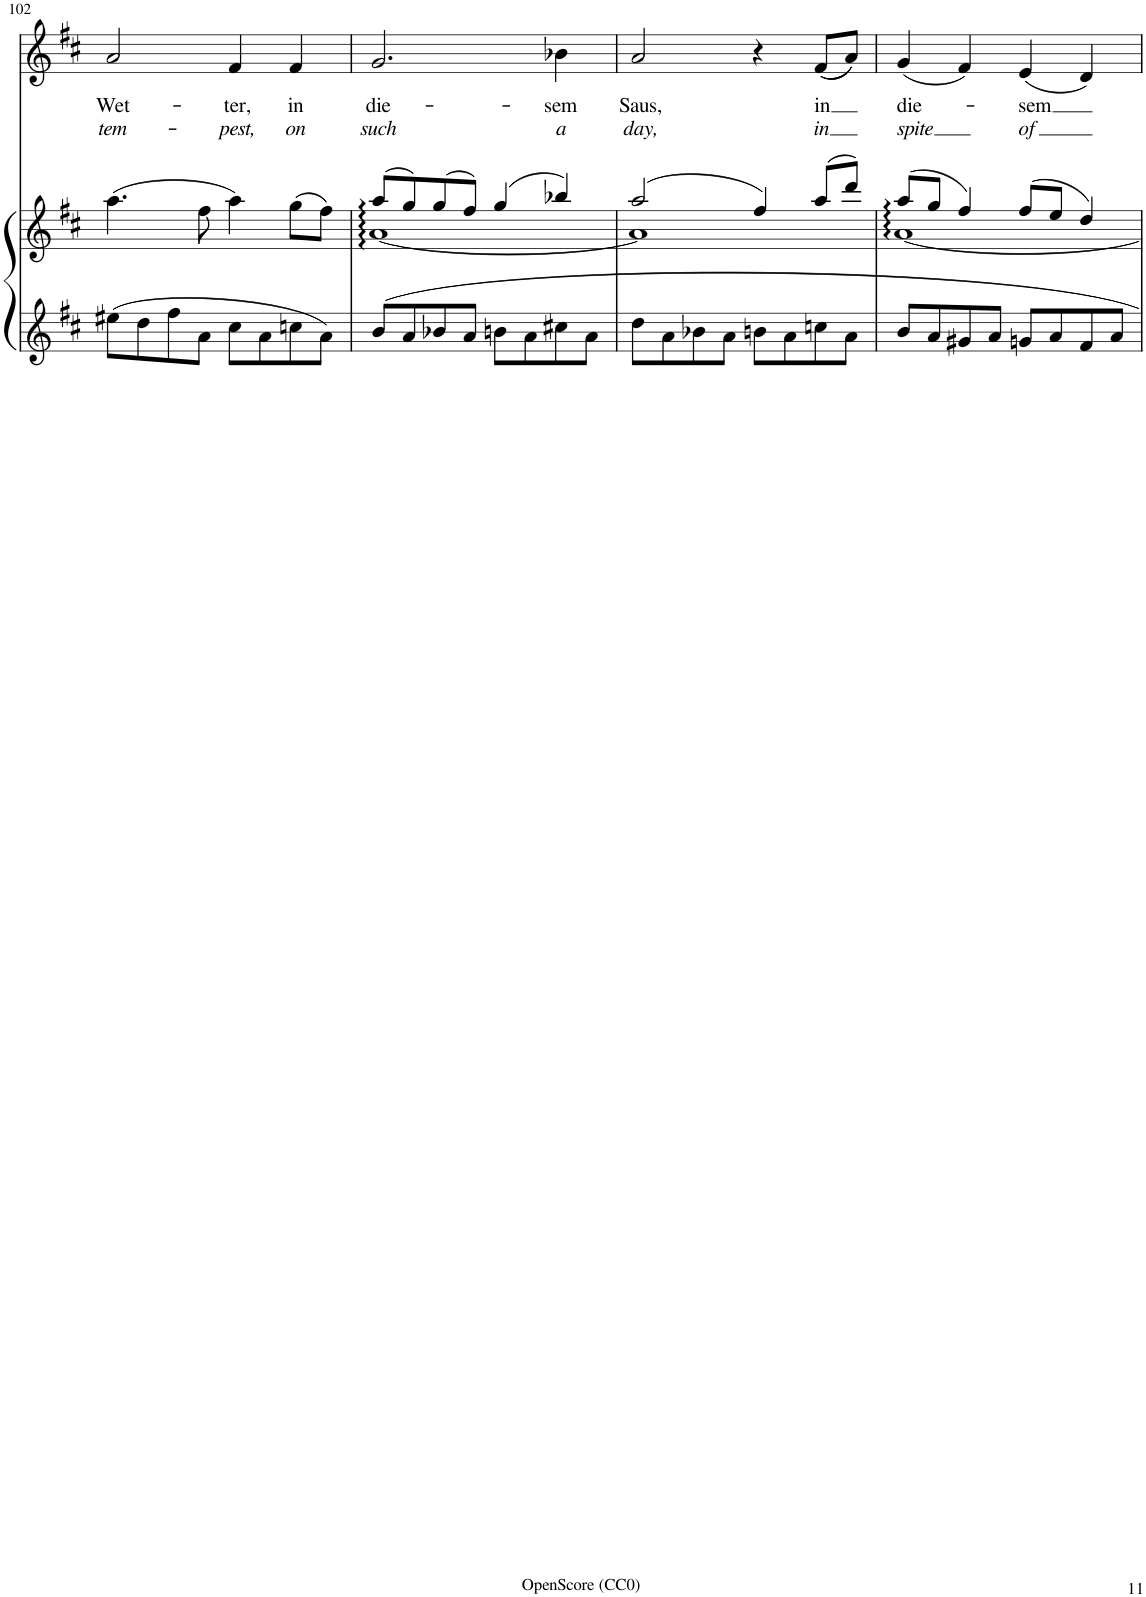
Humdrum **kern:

**kern	**kern	**kern	**text	**text
*part2	*part2	*part1	*part1	*part1
*staff3	*staff2	*staff1	*staff1	*staff1
*I"Piano	*	*I"Gesang Voice	*	*
*I'Pno	*	*	*	*
!!LO:PB:g=z
*clefG2	*clefG2	*clefG2	*	*
*k[f#c#]	*k[f#c#]	*k[f#c#]	*	*
*M4/4	*M4/4	*M4/4	*	*
=102	=102	=102	=102	=102
!	!	!	!LO:LY:b	!LO:LY:b
8ee#X\L	(4.aa\	2a/	Wet-	tem-
8dd\	.	.	.	.
8ff#\	.	.	.	.
8a\J	8ff#\	.	.	.
!	!	!	!LO:LY:b	!LO:LY:b
8cc#\L	4aa\)	4f#/	-ter,	-pest,
8a\	.	.	.	.
!	!	!	!LO:LY:b	!LO:LY:b
8ccn\	(8gg\L	4f#/	in	on
8a\J	8ff#\J)	.	.	.
=103	=103	=103	=103	=103
*	*^	*	*	*
!	!	!	!	!LO:LY:b	!LO:LY:b
8b/L	(8aa/L	[1a	2.g/	die-	such
8a/	8gg/)	.	.	.	.
8b-X/	(8gg/	.	.	.	.
8a/J	8ff#/J)	.	.	.	.
8bn\L	(4gg/	.	.	.	.
8a\	.	.	.	.	.
!	!	!	!	!LO:LY:b	!LO:LY:b
8cc#X\	4bb-X/)	.	4b-X\	-sem	a
8a\J	.	.	.	.	.
=104	=104	=104	=104	=104	=104
!	!	!	!	!LO:LY:b	!LO:LY:b
8dd\L	(2aa/	1a]	2a/	Saus,	day,
8a\	.	.	.	.	.
8b-X\	.	.	.	.	.
8a\J	.	.	.	.	.
8bn\L	4ff#/)	.	4r	.	.
8a\	.	.	.	.	.
!	!	!	!	!LO:LY:b	!LO:LY:b
8ccn\	(8aa/L	.	((8f#/L	in	in
8a\J	8ddd/J)	.	8a/J))	.	.
=105	=105	=105	=105	=105	=105
!	!	!	!	!LO:LY:b	!LO:LY:b
8b/L	(8aa/L	[1a	(4g/	die-	spite
8a/	8gg/J	.	.	.	.
8g#X/	4ff#/)	.	4f#/)	.	.
8a/J	.	.	.	.	.
!	!	!	!	!LO:LY:b	!LO:LY:b
8gn/L	(8ff#/L	.	(4e/	-sem	of
8a/	8ee/J	.	.	.	.
8f#/	4dd/)	.	4d/)	.	.
8a/J	.	.	.	.	.
*	*v	*v	*	*	*
=	=	=	=	=
*-	*-	*-	*-	*-
